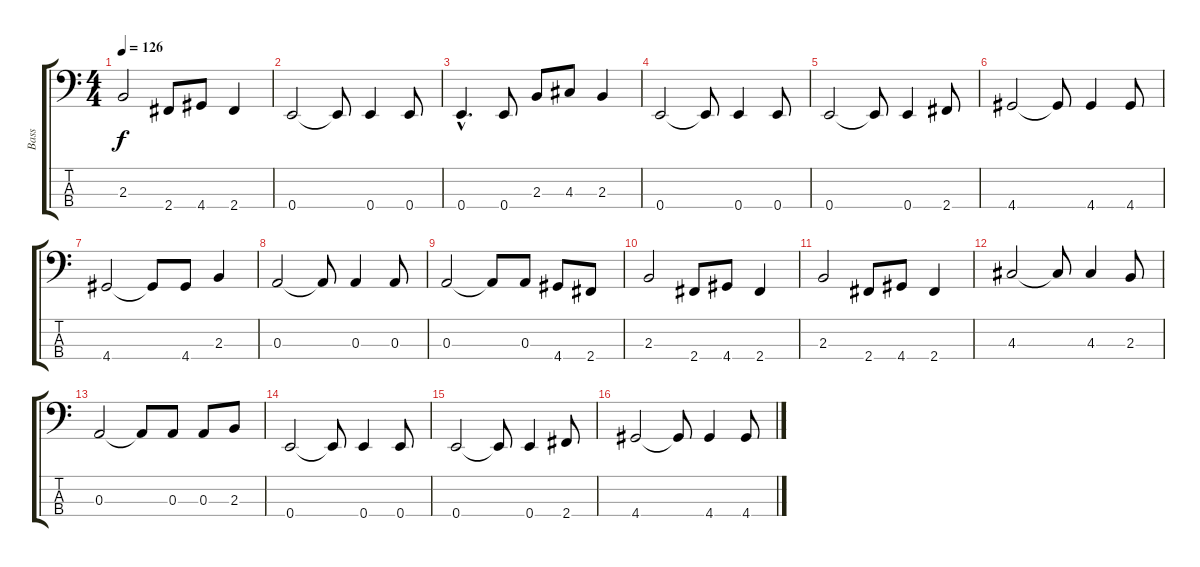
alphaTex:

\track ("Bass" "Bass") {instrument electricbassfinger}
\staff {score tabs}
\tuning (G2 D2 A1 E1) {hide}
\ts (4 4)
\tempo 126
\clef f4
\ks c
2.3.2{dy f} 2.4.8 4.4.8 2.4.4 |
0.4.2 0.4{t}.8 0.4.4 0.4.8 |
0.4{hac}.4{d} 0.4.8 2.3.8 4.3.8 2.3.4 |
0.4.2 0.4{t}.8 0.4.4 0.4.8 |
0.4.2 0.4{t}.8 0.4.4 2.4.8 |
4.4.2 4.4{t}.8 4.4.4 4.4.8 |
4.4.2 4.4{t}.8 4.4.8 2.3.4 |
0.3.2 0.3{t}.8 0.3.4 0.3.8 |
0.3.2 0.3{t}.8 0.3.8 4.4.8 2.4.8 |
2.3.2 2.4.8 4.4.8 2.4.4 |
2.3.2 2.4.8 4.4.8 2.4.4 |
4.3.2 4.3{t}.8 4.3.4 2.3.8 |
0.3.2 0.3{t}.8 0.3.8 0.3.8 2.3.8 |
0.4.2 0.4{t}.8 0.4.4 0.4.8 |
0.4.2 0.4{t}.8 0.4.4 2.4.8 |
4.4.2 4.4{t}.8 4.4.4 4.4.8
